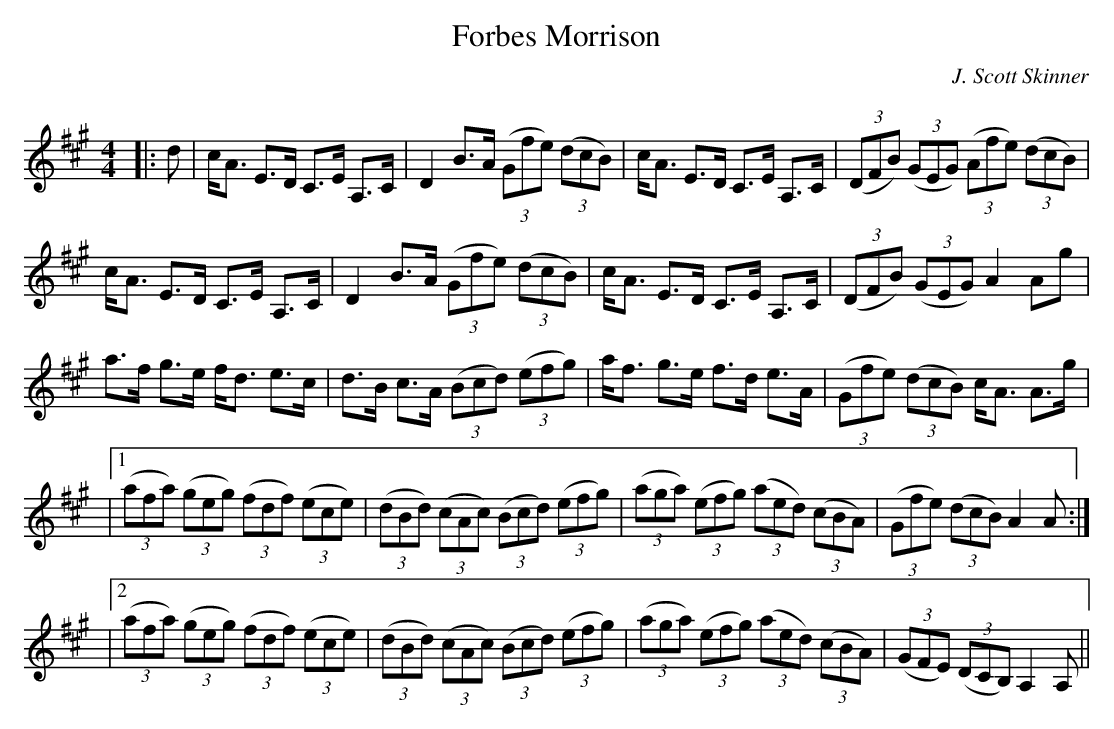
X:1
T: Forbes Morrison
C:J. Scott Skinner
Q: 128
K:A
M:4/4
L:1/16
|:d2|cA3 E3D C3E A,3C|D4 B3A ((3G2f2e2) ((3d2c2B2) |cA3 E3D C3E A,3C|((3D2F2B2) ((3G2E2G2) ((3A2f2e2) ((3d2c2B2) |
cA3 E3D C3E A,3C|D4 B3A ((3G2f2e2) ((3d2c2B2) |cA3 E3D C3E A,3C|((3D2F2B2) ((3G2E2G2) A4 A2g2|
a3f g3e fd3 e3c|d3B c3A ((3B2c2d2) ((3e2f2g2) |af3 g3e f3d e3A|((3G2f2e2) ((3d2c2B2) cA3 A3g|
|1((3a2f2a2) ((3g2e2g2) ((3f2d2f2) ((3e2c2e2) |((3d2B2d2) ((3c2A2c2) ((3B2c2d2) ((3e2f2g2) |((3a2g2a2) ((3e2f2g2) ((3a2e2d2) ((3c2B2A2) |((3G2f2e2) ((3d2c2B2) A4 A2:|
|2((3a2f2a2) ((3g2e2g2) ((3f2d2f2) ((3e2c2e2) |((3d2B2d2) ((3c2A2c2) ((3B2c2d2) ((3e2f2g2) |((3a2g2a2) ((3e2f2g2) ((3a2e2d2) ((3c2B2A2) |((3G2F2E2) ((3D2C2B,2) A,4 A,2||
